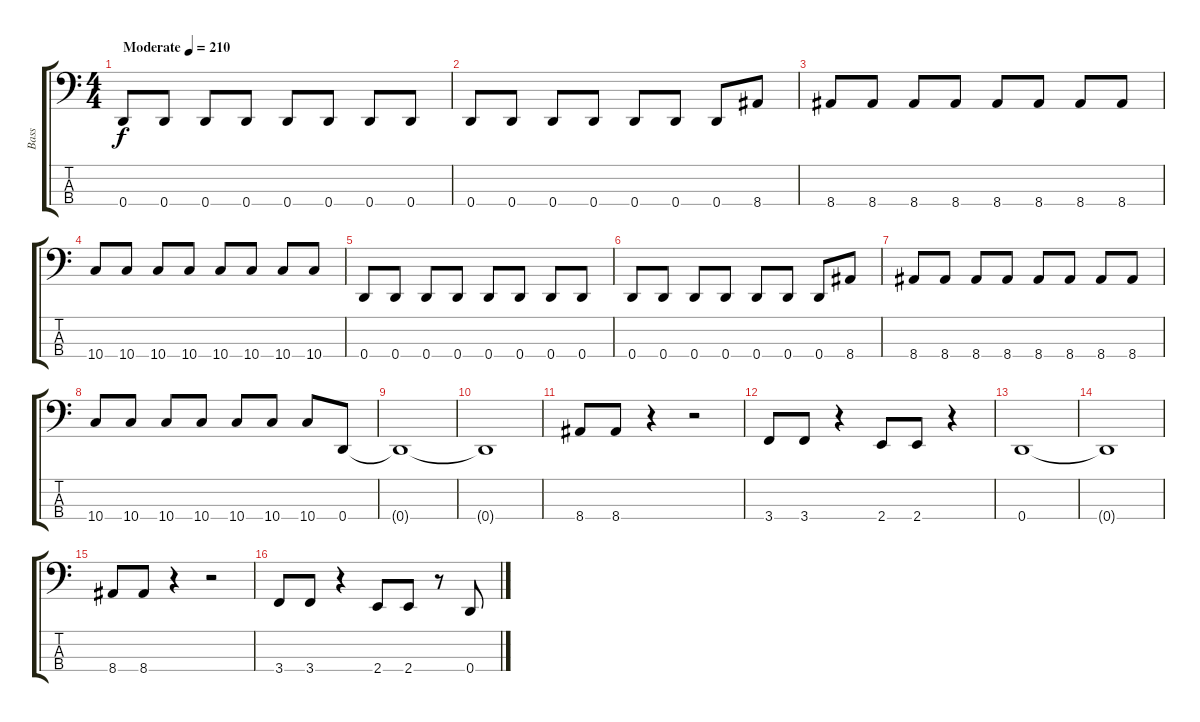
\track ("Bass " "Bass ") {instrument electricbassfinger}
\staff {score tabs}
\tuning (G2 D2 A1 D1) {hide}
\ts (4 4)
\section ("" "")
\tempo (210 "Moderate")
\clef f4
\ks c
0.4.8{dy f instrument electricbassfinger} 0.4.8 0.4.8 0.4.8 0.4.8 0.4.8 0.4.8 0.4.8 |
0.4.8 0.4.8 0.4.8 0.4.8 0.4.8 0.4.8 0.4.8 8.4.8 |
8.4.8 8.4.8 8.4.8 8.4.8 8.4.8 8.4.8 8.4.8 8.4.8 |
10.4.8 10.4.8 10.4.8 10.4.8 10.4.8 10.4.8 10.4.8 10.4.8 |
0.4.8 0.4.8 0.4.8 0.4.8 0.4.8 0.4.8 0.4.8 0.4.8 |
0.4.8 0.4.8 0.4.8 0.4.8 0.4.8 0.4.8 0.4.8 8.4.8 |
8.4.8 8.4.8 8.4.8 8.4.8 8.4.8 8.4.8 8.4.8 8.4.8 |
10.4.8 10.4.8 10.4.8 10.4.8 10.4.8 10.4.8 10.4.8 0.4.8 |
0.4{t}.1 |
0.4{t}.1 |
8.4.8 8.4.8 r.4 r.2 |
3.4.8 3.4.8 r.4 2.4.8 2.4.8 r.4 |
0.4.1 |
0.4{t}.1 |
8.4.8 8.4.8 r.4 r.2 |
3.4.8 3.4.8 r.4 2.4.8 2.4.8 r.8 0.4.8
